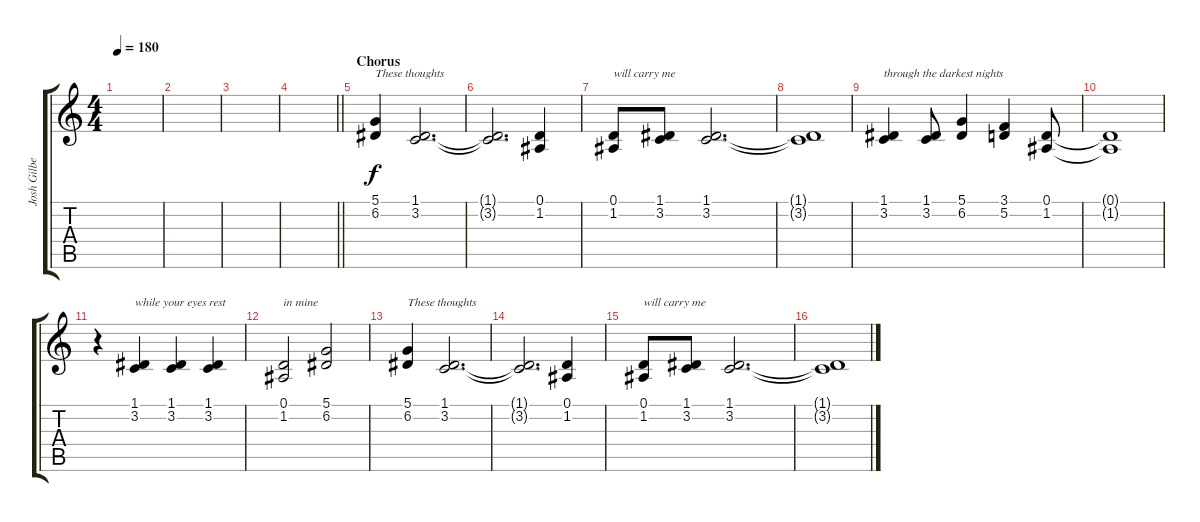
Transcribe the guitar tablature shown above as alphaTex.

\track ("Josh Gilbert (Vocals)" "Josh Gilbe") {instrument oboe}
\staff {score tabs}
\tuning (D4 A3 F3 C3 G2 C2) {hide}
\ts (4 4)
\tempo 180
\clef g2
\ks c
|
|
|
\barLineRight lightlight
|
\section ("" "Chorus")
(5.1 6.2).4{txt "These thoughts"} (1.1 3.2).2{d} |
(1.1{t} 3.2{t}).2{d} (0.1 1.2).4 |
(0.1 1.2).8{txt "will carry me"} (1.1 3.2).8 (1.1 3.2).2{d} |
(1.1{t} 3.2{t}).1 |
(1.1 3.2).4{txt "through the darkest nights"} (1.1 3.2).8 (5.1 6.2).4 (3.1 5.2).4 (0.1 1.2).8 |
(0.1{t} 1.2{t}).1 |
r.4 (1.1 3.2).4{txt "while your eyes rest"} (1.1 3.2).4 (1.1 3.2).4 |
(0.1 1.2).2{txt "in mine"} (5.1 6.2).2 |
(5.1 6.2).4{txt "These thoughts"} (1.1 3.2).2{d} |
(1.1{t} 3.2{t}).2{d} (0.1 1.2).4 |
(0.1 1.2).8{txt "will carry me"} (1.1 3.2).8 (1.1 3.2).2{d} |
(1.1{t} 3.2{t}).1
